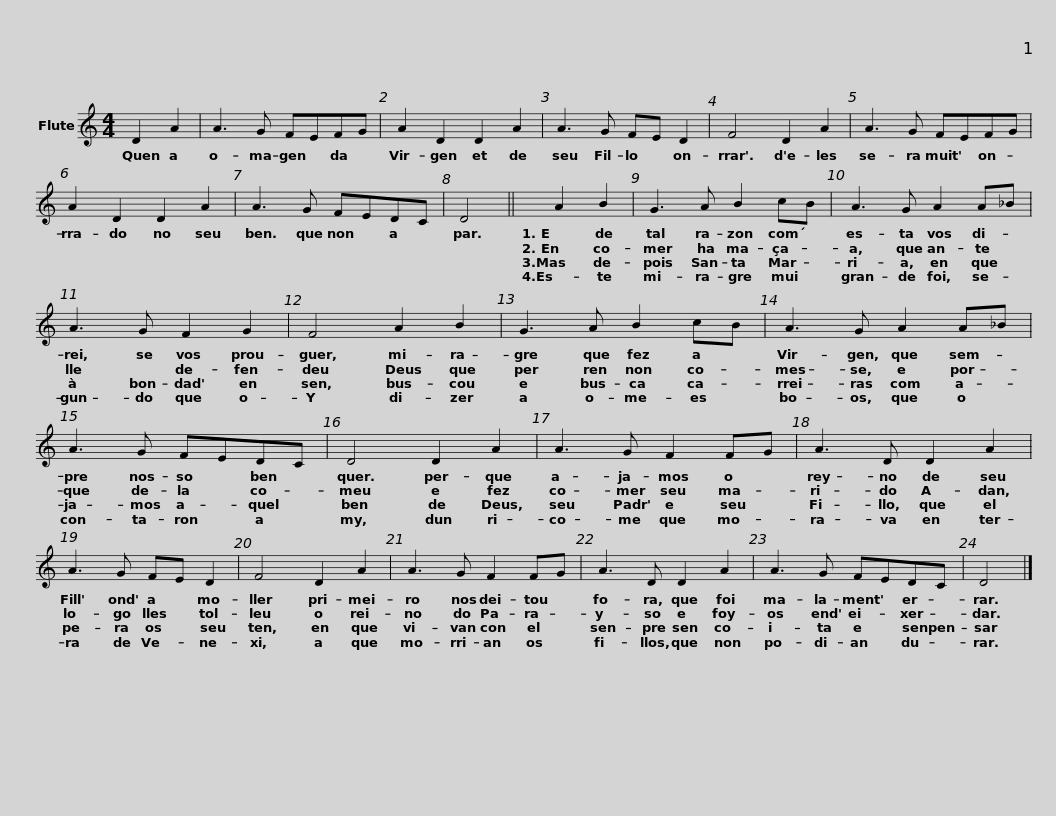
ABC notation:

X:1
L:1/8
M:4/4
I:linebreak $
K:C
V:1 treble
V:1
 D2 A2 | A3 G FEFG | A2 D2 D2 A2 | A3 G FE D2 | F4 D2 A2 |$ %5
 A3 G FEFG | A2 D2 D2 A2 | A3 G FEDC | D4 ||$ A2 B2 | %10
 G3 A B2 cB | A3 G A2 A_B | A3 G F2 G2 |$ F4 A2 B2 | G3 A B2 cB | %15
 A3 G A2 A_B | A3 G FEDC |$ D4 D2 A2 | A3 G F2 FG | A3 D D2 A2 | %20
 A3 G FE D2 |$ F4 D2 A2 | A3 G F2 FG | A3 D D2 A2 | A3 G FEDC | %25
 D4 |] %26
